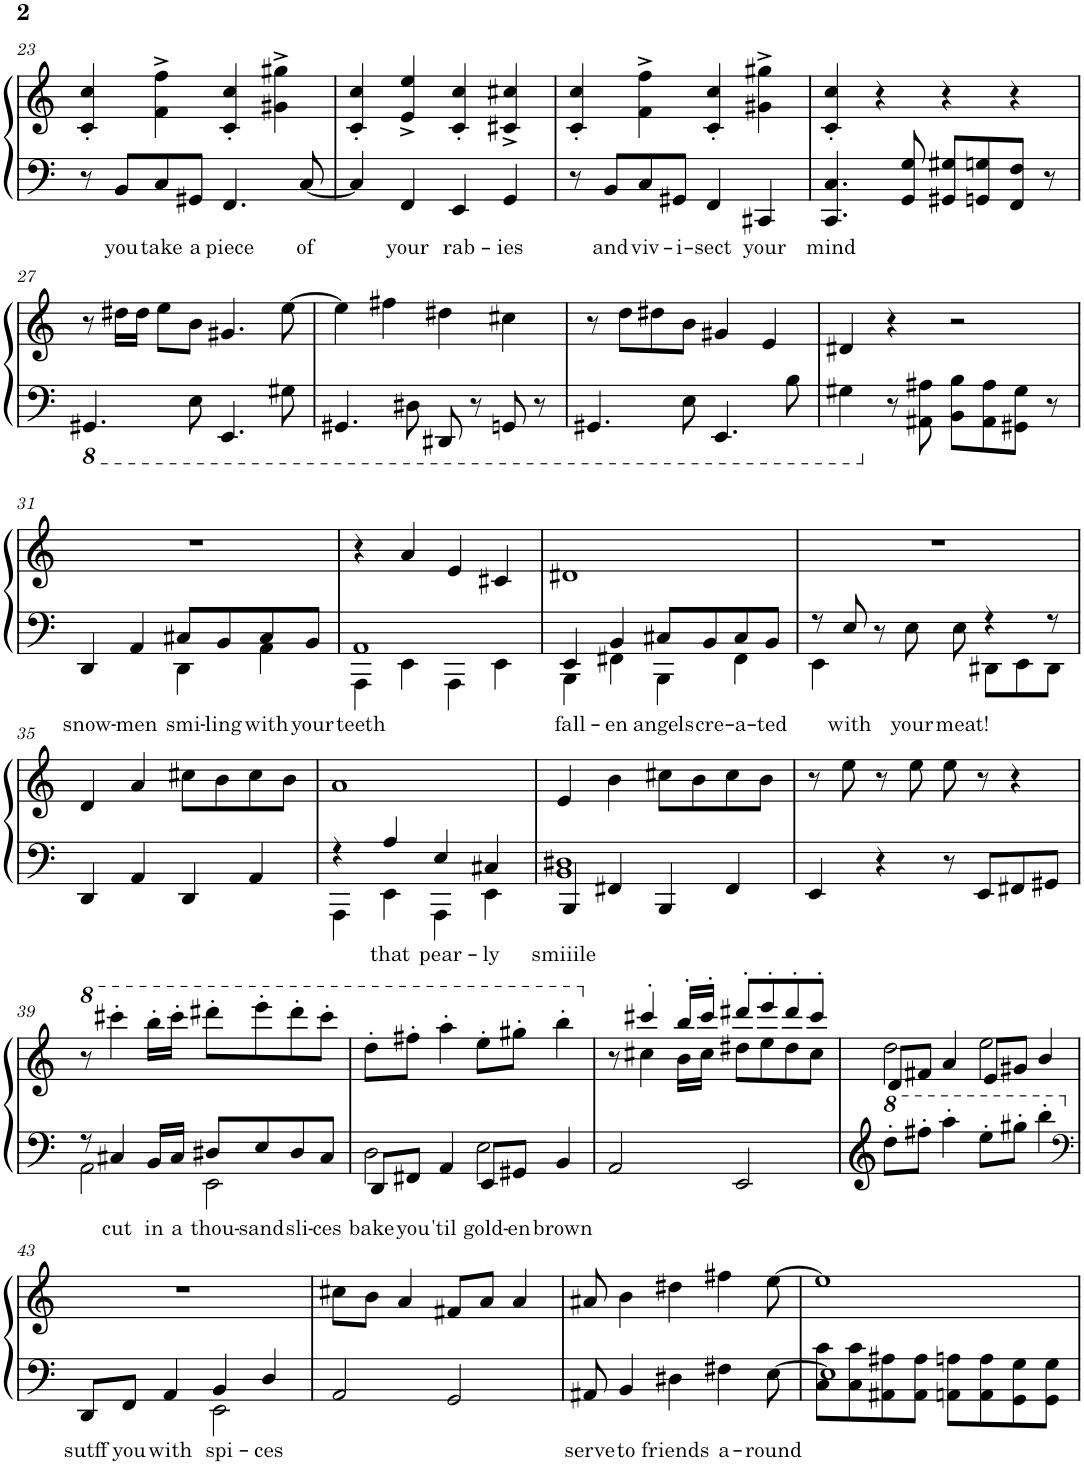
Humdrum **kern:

**kern	**text	**kern
*part1	*part1	*part1
*staff2	*staff2	*staff1
*I"Piano	*	*
*I'Pno.	*	*
!!LO:PB:g=z
*clefF4	*	*clefG2
*k[]	*	*k[]
*M4/4	*	*M4/4
=23	=23	=23
8r	.	4c/' 4cc/'
!	!LO:LY:b	!
8BB/L	you	.
!	!LO:LY:b	!
8C/	take	4f\^ 4ff\^
!	!LO:LY:b	!
8GG#X/J	a	.
!	!LO:LY:b	!
4.FF/	piece	4c/' 4cc/'
.	.	4g#X\^ 4gg#X\^
!	!LO:LY:b	!
[8C/	of	.
=24	=24	=24
4C/]	.	4c/' 4cc/'
!	!LO:LY:b	!
4FF/	your	4e/^ 4ee/^
!	!LO:LY:b	!
4EE/	rab-	4c/' 4cc/'
!	!LO:LY:b	!
4GG/	-ies	4c#X/^ 4cc#X/^
=25	=25	=25
8r	.	4c/' 4cc/'
!	!LO:LY:b	!
8BB/L	and	.
!	!LO:LY:b	!
8C/	viv-	4f\^ 4ff\^
!	!LO:LY:b	!
8GG#X/J	-i-	.
!	!LO:LY:b	!
4FF/	-sect	4c/' 4cc/'
!	!LO:LY:b	!
4CC#X/	your	4g#X\^ 4gg#X\^
=26	=26	=26
!	!LO:LY:b	!
4.CC/ 4.C/	mind	4c/' 4cc/'
.	.	4r
8GG/ 8G/	.	.
8GG#X/ 8G#X/L	.	4r
8GGn/ 8Gn/	.	.
8FF/ 8F/J	.	4r
8r	.	.
!!LO:LB:g=z
=27	=27	=27
*8ba	*	*
4.GGG#X/	.	8r
.	.	16dd#X\LL
.	.	16dd#\JJ
.	.	8ee\L
8EE\	.	8b\J
4.EEE/	.	4.g#X/
8GG#X\	.	[8ee\
=28	=28	=28
4.GGG#X/	.	4ee\]
.	.	4ff#X\
8DD#X\	.	.
8DDD#X/	.	4dd#X\
8r	.	.
8GGGn/	.	4cc#X\
8r	.	.
=29	=29	=29
4.GGG#X/	.	8r
.	.	8dd\L
.	.	8dd#X\
8EE\	.	8b\J
4.EEE/	.	4g#X/
.	.	4e/
8BB\	.	.
=30	=30	=30
4GG#X\	.	4d#X/
*X8ba	*	*
8r	.	4r
8AA#X\ 8A#X\	.	.
8BB\ 8B\L	.	2r
8AA#\ 8A#\	.	.
8GG#X\ 8G#\J	.	.
8r	.	.
!!LO:LB:g=z
=31	=31	=31
!	!LO:LY:b	!
*^	*	*
4DD/	2ryy	snow-	1r
!	!	!LO:LY:b	!
4AA/	.	-men	.
!	!	!LO:LY:b	!
8C#X/L	4DD\	smi-	.
!	!	!LO:LY:b	!
8BB/	.	-ling	.
!	!	!LO:LY:b	!
8C#/	4AA\	with	.
!	!	!LO:LY:b	!
8BB/J	.	your	.
=32	=32	=32	=32
!	!	!LO:LY:b	!
1AA	4AAA\	teeth	4r
.	4EE\	.	4a/
.	4AAA\	.	4e/
.	4EE\	.	4c#X/
=33	=33	=33	=33
!	!	!LO:LY:b	!
4EE/	4BBB\	fall-	1d#X
!	!	!LO:LY:b	!
4BB/	4FF#X\	-en	.
!	!	!LO:LY:b	!
8C#X/L	4BBB\	angels	.
!	!	!LO:LY:b	!
8BB/	.	cre-	.
!	!	!LO:LY:b	!
8C#/	4FF#\	-a-	.
!	!	!LO:LY:b	!
8BB/J	.	-ted	.
=34	=34	=34	=34
8r	4EE\	.	1r
!	!	!LO:LY:b	!
8E/	.	with	.
8r	4.ryy	.	.
!	!	!LO:LY:b	!
8E\	.	your	.
!	!	!LO:LY:b	!
8E\	.	meat!	.
4r	8DD#X\L	.	.
.	8EE\	.	.
8r	8DD#\J	.	.
*v	*v	*	*
!!LO:LB:g=z
=35	=35	=35
4DD/	.	4d/
4AA/	.	4a/
4DD/	.	8cc#X\L
.	.	8b\
4AA/	.	8cc#\
.	.	8b\J
=36	=36	=36
*^	*	*
4r	4AAA\	.	1a
!	!	!LO:LY:b	!
4A/	4EE\	that	.
!	!	!LO:LY:b	!
4E/	4AAA\	pear-	.
!	!	!LO:LY:b	!
4C#X/	4EE\	-ly	.
=37	=37	=37	=37
!	!	!LO:LY:b	!
4BBB/	1BB 1D#X	smiiile	4e/
4FF#X/	.	.	4b\
4BBB/	.	.	8cc#X\L
.	.	.	8b\
4FF#/	.	.	8cc#\
.	.	.	8b\J
*v	*v	*	*
=38	=38	=38
4EE/	.	8r
.	.	8ee\
4r	.	8r
.	.	8ee\
8r	.	8ee\
8EE/L	.	8r
8FF#X/	.	4r
8GG#X/J	.	.
!!LO:LB:g=z
=39	=39	=39
*^	*	*
*	*	*	*8va
8r	2AA\	.	8r
!	!	!LO:LY:b	!
4C#X/	.	cut	4cccc#X'\
!	!	!LO:LY:b	!
16BB/LL	.	in	16bbb'\LL
!	!	!LO:LY:b	!
16C#/JJ	.	a	16cccc#'\JJ
!	!	!LO:LY:b	!
8D#X/L	2EE\	thou-	8dddd#X'\L
!	!	!LO:LY:b	!
8E/	.	-sand	8eeee'\
!	!	!LO:LY:b	!
8D#/	.	sli-	8dddd#'\
!	!	!LO:LY:b	!
8C#/J	.	-ces	8cccc#'\J
=40	=40	=40	=40
!	!	!LO:LY:b	!
8DD/L	2D\	bake	8ddd'\L
!	!	!LO:LY:b	!
8FF#X/J	.	you	8fff#X'\J
!	!	!LO:LY:b	!
4AA/	.	'til	4aaa'\
!	!	!LO:LY:b	!
8EE/L	2E\	gold-	8eee'\L
!	!	!LO:LY:b	!
8GG#X/J	.	-en	8ggg#X'\J
!	!	!LO:LY:b	!
4BB/	.	brown	4bbb'\
*v	*v	*	*
=41	=41	=41
*	*	*X8va
*	*	*^
2AA/	.	8r	8ryy
.	.	4cc#X\	4ccc#X'/
.	.	16b\LL	16bb'/LL
.	.	16cc#\JJ	16ccc#'/JJ
2EE/	.	8dd#X\L	8ddd#X'/L
.	.	8ee\	8eee'/
.	.	8dd#\	8ddd#'/
.	.	8cc#\J	8ccc#'/J
=42	=42	=42	=42
*8va	*	*	*
8ddd'\L	.	8d/L	2dd\
8fff#X'\J	.	8f#X/J	.
4aaa'\	.	4a/	.
8eee'\L	.	8e/L	2ee\
8ggg#X'\J	.	8g#X/J	.
4bbb'\	.	4b/	.
*	*	*v	*v
!!LO:LB:g=z
=43	=43	=43
*clefF4	*	*
*X8va	*	*
!	!LO:LY:b	!
*^	*	*
8DD/L	2ryy	sutff	1r
!	!	!LO:LY:b	!
8FF/J	.	you	.
!	!	!LO:LY:b	!
4AA/	.	with	.
!	!	!LO:LY:b	!
4BB/	2EE\	spi-	.
!	!	!LO:LY:b	!
4D/	.	-ces	.
*v	*v	*	*
=44	=44	=44
2AA/	.	8cc#X\L
.	.	8b\J
.	.	4a/
2GG/	.	8f#X/L
.	.	8a/J
.	.	4a/
=45	=45	=45
!	!LO:LY:b	!
8AA#X/	serve	8a#X/
!	!LO:LY:b	!
4BB/	to	4b\
!	!LO:LY:b	!
4D#X\	friends	4dd#X\
!	!LO:LY:b	!
4F#X\	a-	4ff#X\
!	!LO:LY:b	!
[8E\	-round	[8ee\
=46	=46	=46
*^	*	*
8C\ 8c\L	1E]	.	1ee]
8C\ 8c\	.	.	.
8AA#X\ 8A#X\	.	.	.
8AA#\ 8A#\J	.	.	.
8AAn\ 8An\L	.	.	.
8AA\ 8A\	.	.	.
8GG\ 8G\	.	.	.
8GG\ 8G\J	.	.	.
*v	*v	*	*
=	=	=
*-	*-	*-
